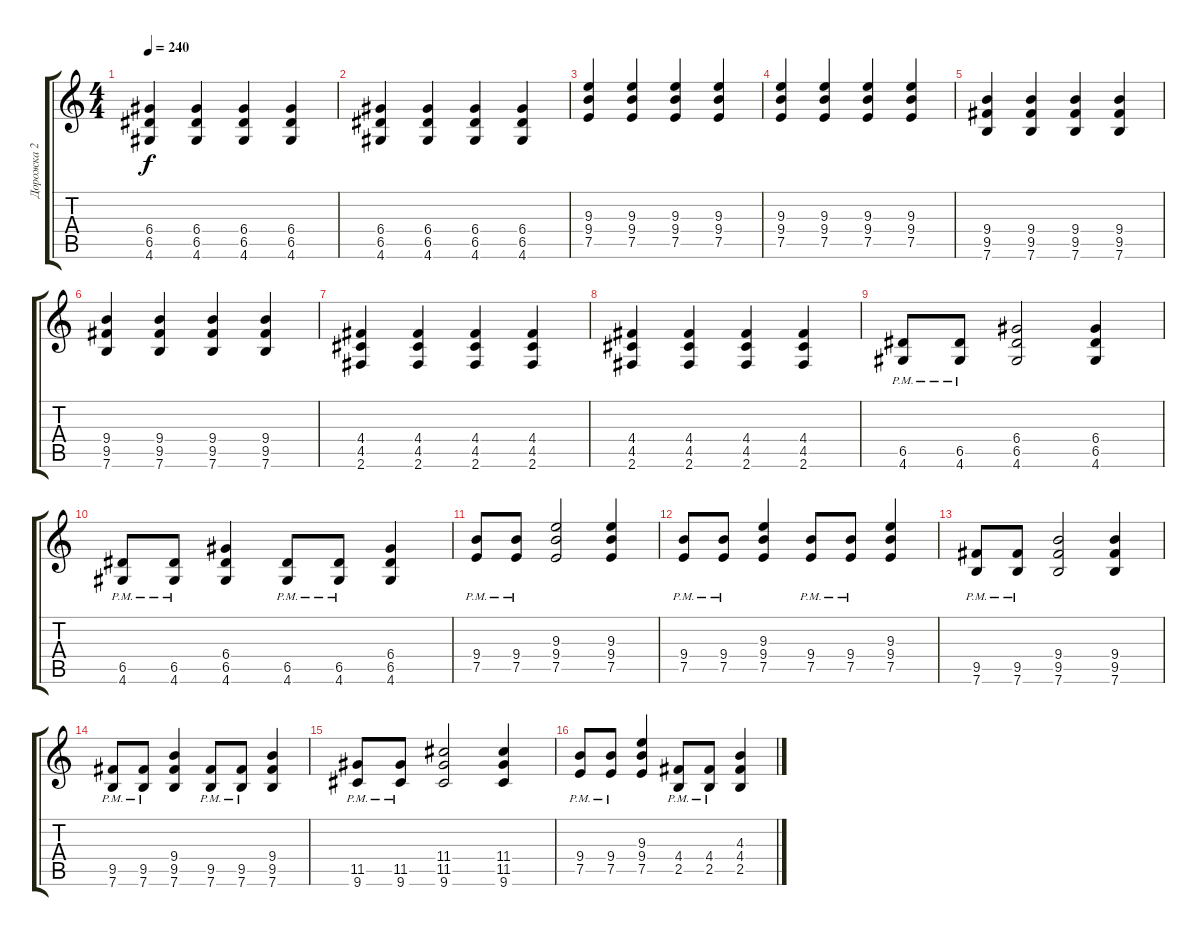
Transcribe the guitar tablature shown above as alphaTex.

\track ("Дорожка 2" "Дорожка 2") {instrument distortionguitar}
\staff {score tabs}
\tuning (E4 B3 G3 D3 A2 E2) {hide}
\ts (4 4)
\tempo 240
\clef g2
\ks c
(6.4 6.5 4.6).4{dy f} (6.4 6.5 4.6).4 (6.4 6.5 4.6).4 (6.4 6.5 4.6).4 |
(6.4 6.5 4.6).4 (6.4 6.5 4.6).4 (6.4 6.5 4.6).4 (6.4 6.5 4.6).4 |
(9.3 9.4 7.5).4 (9.3 9.4 7.5).4 (9.3 9.4 7.5).4 (9.3 9.4 7.5).4 |
(9.3 9.4 7.5).4 (9.3 9.4 7.5).4 (9.3 9.4 7.5).4 (9.3 9.4 7.5).4 |
(9.4 9.5 7.6).4 (9.4 9.5 7.6).4 (9.4 9.5 7.6).4 (9.4 9.5 7.6).4 |
(9.4 9.5 7.6).4 (9.4 9.5 7.6).4 (9.4 9.5 7.6).4 (9.4 9.5 7.6).4 |
(4.4 4.5 2.6).4 (4.4 4.5 2.6).4 (4.4 4.5 2.6).4 (4.4 4.5 2.6).4 |
(4.4 4.5 2.6).4 (4.4 4.5 2.6).4 (4.4 4.5 2.6).4 (4.4 4.5 2.6).4 |
(6.5{pm} 4.6{pm}).8 (6.5{pm} 4.6{pm}).8 (6.4 6.5 4.6).2 (6.4 6.5 4.6).4 |
(6.5{pm} 4.6{pm}).8 (6.5{pm} 4.6{pm}).8 (6.4 6.5 4.6).4 (6.5{pm} 4.6{pm}).8 (6.5{pm} 4.6{pm}).8 (6.4 6.5 4.6).4 |
(9.4 7.5{pm}).8 (9.4 7.5{pm}).8 (9.3 9.4 7.5).2 (9.3 9.4 7.5).4 |
(9.4 7.5{pm}).8 (9.4 7.5{pm}).8 (9.3 9.4 7.5).4 (9.4 7.5{pm}).8 (9.4 7.5{pm}).8 (9.3 9.4 7.5).4 |
(9.5{pm} 7.6{pm}).8 (9.5{pm} 7.6{pm}).8 (9.4 9.5 7.6).2 (9.4 9.5 7.6).4 |
(9.5{pm} 7.6{pm}).8 (9.5{pm} 7.6{pm}).8 (9.4 9.5 7.6).4 (9.5{pm} 7.6{pm}).8 (9.5{pm} 7.6{pm}).8 (9.4 9.5 7.6).4 |
(11.5{pm} 9.6{pm}).8 (11.5{pm} 9.6{pm}).8 (11.4 11.5 9.6).2 (11.4 11.5 9.6).4 |
(9.4 7.5{pm}).8 (9.4 7.5{pm}).8 (9.3 9.4 7.5).4 (4.4 2.5{pm}).8 (4.4 2.5{pm}).8 (4.3 4.4 2.5).4
